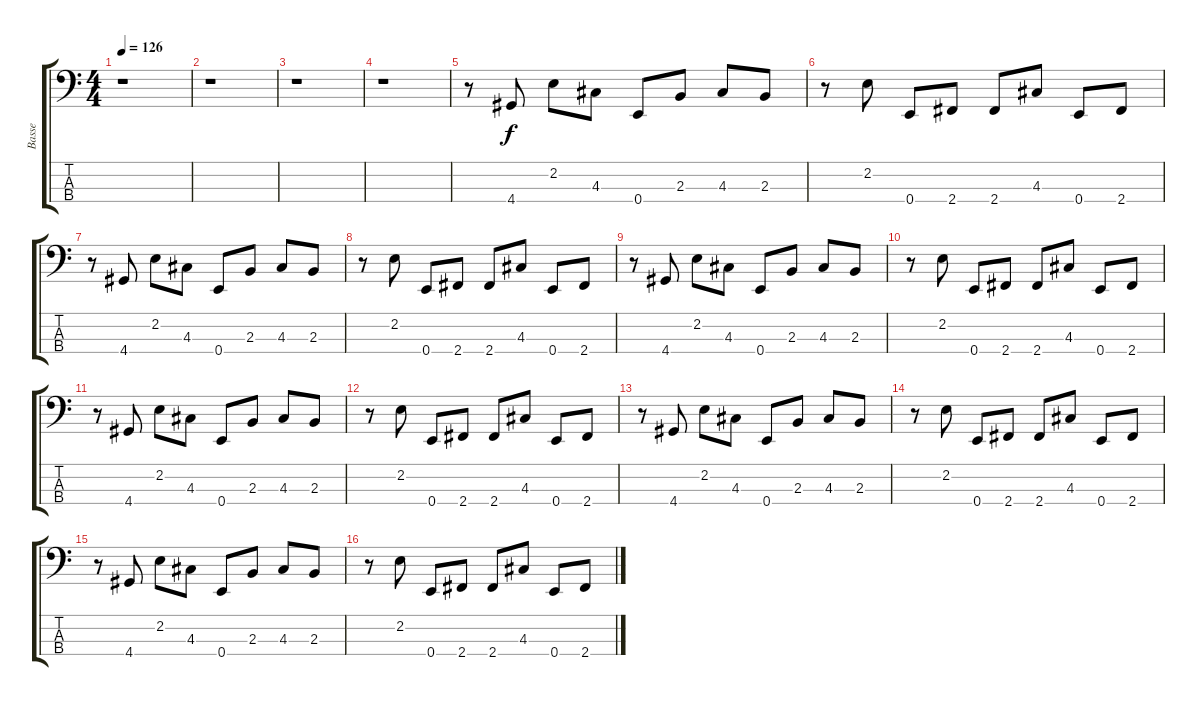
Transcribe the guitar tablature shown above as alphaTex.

\track ("Basse" "Basse") {instrument electricbassfinger}
\staff {score tabs}
\tuning (G2 D2 A1 E1) {hide}
\ts (4 4)
\tempo 126
\clef f4
\ks c
r.1{dy f} |
r.1 |
r.1 |
r.1 |
r.8 4.4.8 2.2.8 4.3.8 0.4.8 2.3.8 4.3.8 2.3.8 |
r.8 2.2.8 0.4.8 2.4.8 2.4.8 4.3.8 0.4.8 2.4.8 |
r.8 4.4.8 2.2.8 4.3.8 0.4.8 2.3.8 4.3.8 2.3.8 |
r.8 2.2.8 0.4.8 2.4.8 2.4.8 4.3.8 0.4.8 2.4.8 |
r.8 4.4.8 2.2.8 4.3.8 0.4.8 2.3.8 4.3.8 2.3.8 |
r.8 2.2.8 0.4.8 2.4.8 2.4.8 4.3.8 0.4.8 2.4.8 |
r.8 4.4.8 2.2.8 4.3.8 0.4.8 2.3.8 4.3.8 2.3.8 |
r.8 2.2.8 0.4.8 2.4.8 2.4.8 4.3.8 0.4.8 2.4.8 |
r.8 4.4.8 2.2.8 4.3.8 0.4.8 2.3.8 4.3.8 2.3.8 |
r.8 2.2.8 0.4.8 2.4.8 2.4.8 4.3.8 0.4.8 2.4.8 |
r.8 4.4.8 2.2.8 4.3.8 0.4.8 2.3.8 4.3.8 2.3.8 |
r.8 2.2.8 0.4.8 2.4.8 2.4.8 4.3.8 0.4.8 2.4.8
